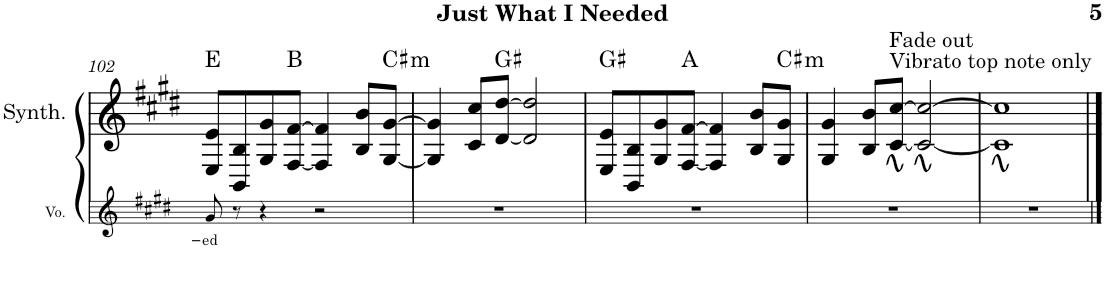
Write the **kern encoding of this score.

**kern	**text	**kern	**harte
*part2	*part2	*part1	*part1
*staff2	*staff2	*staff1	*
*I"Voice	*	*I"Square Synthesizer	*
*I'Vo.	*	*I'Synth.	*
!!LO:PB:g=z
*clefG2	*	*clefG2	*
*k[f#c#g#d#]	*	*k[f#c#g#d#]	*
*M4/4	*	*M4/4	*
=102	=102	=102	=102
!	!LO:LY:b	!	!
8g#/	-ed	8E/ 8e/L	E:maj
8r	.	8BB/ 8B/	.
4r	.	8G#/ 8g#/	.
.	.	[8F#/ [8f#/J	B:maj
2r	.	4F#/] 4f#/]	.
.	.	8B/ 8b/L	.
!	!	!	!LO:H:kt=m
.	.	[8G#/ [8g#/J	C#:min
=103	=103	=103	=103
1r	.	4G#/] 4g#/]	.
.	.	8c#/ 8cc#/L	.
.	.	[8d#/ [8dd#/J	G#:maj
.	.	2d#/] 2dd#/]	.
=104	=104	=104	=104
1r	.	8E/ 8e/L	G#:maj
.	.	8BB/ 8B/	.
.	.	8G#/ 8g#/	.
.	.	[8F#/ [8f#/J	A:maj
.	.	4F#/] 4f#/]	.
.	.	8B/ 8b/L	.
!	!	!	!LO:H:kt=m
.	.	8G#/ 8g#/J	C#:min
=105	=105	=105	=105
1r	.	4G#/ 4g#/	.
.	.	8B/ 8b/L	.
!	!	!LO:TX:a:t=Vibrato top note only	!
!	!	!LO:TX:a:t=Fade out	!
.	.	[8c#/ [8cc#/J	.
.	.	2c#/_ 2cc#/_	.
=106	=106	=106	=106
1r	.	1c#] 1cc#]	.
==	==	==	==
*-	*-	*-	*-
